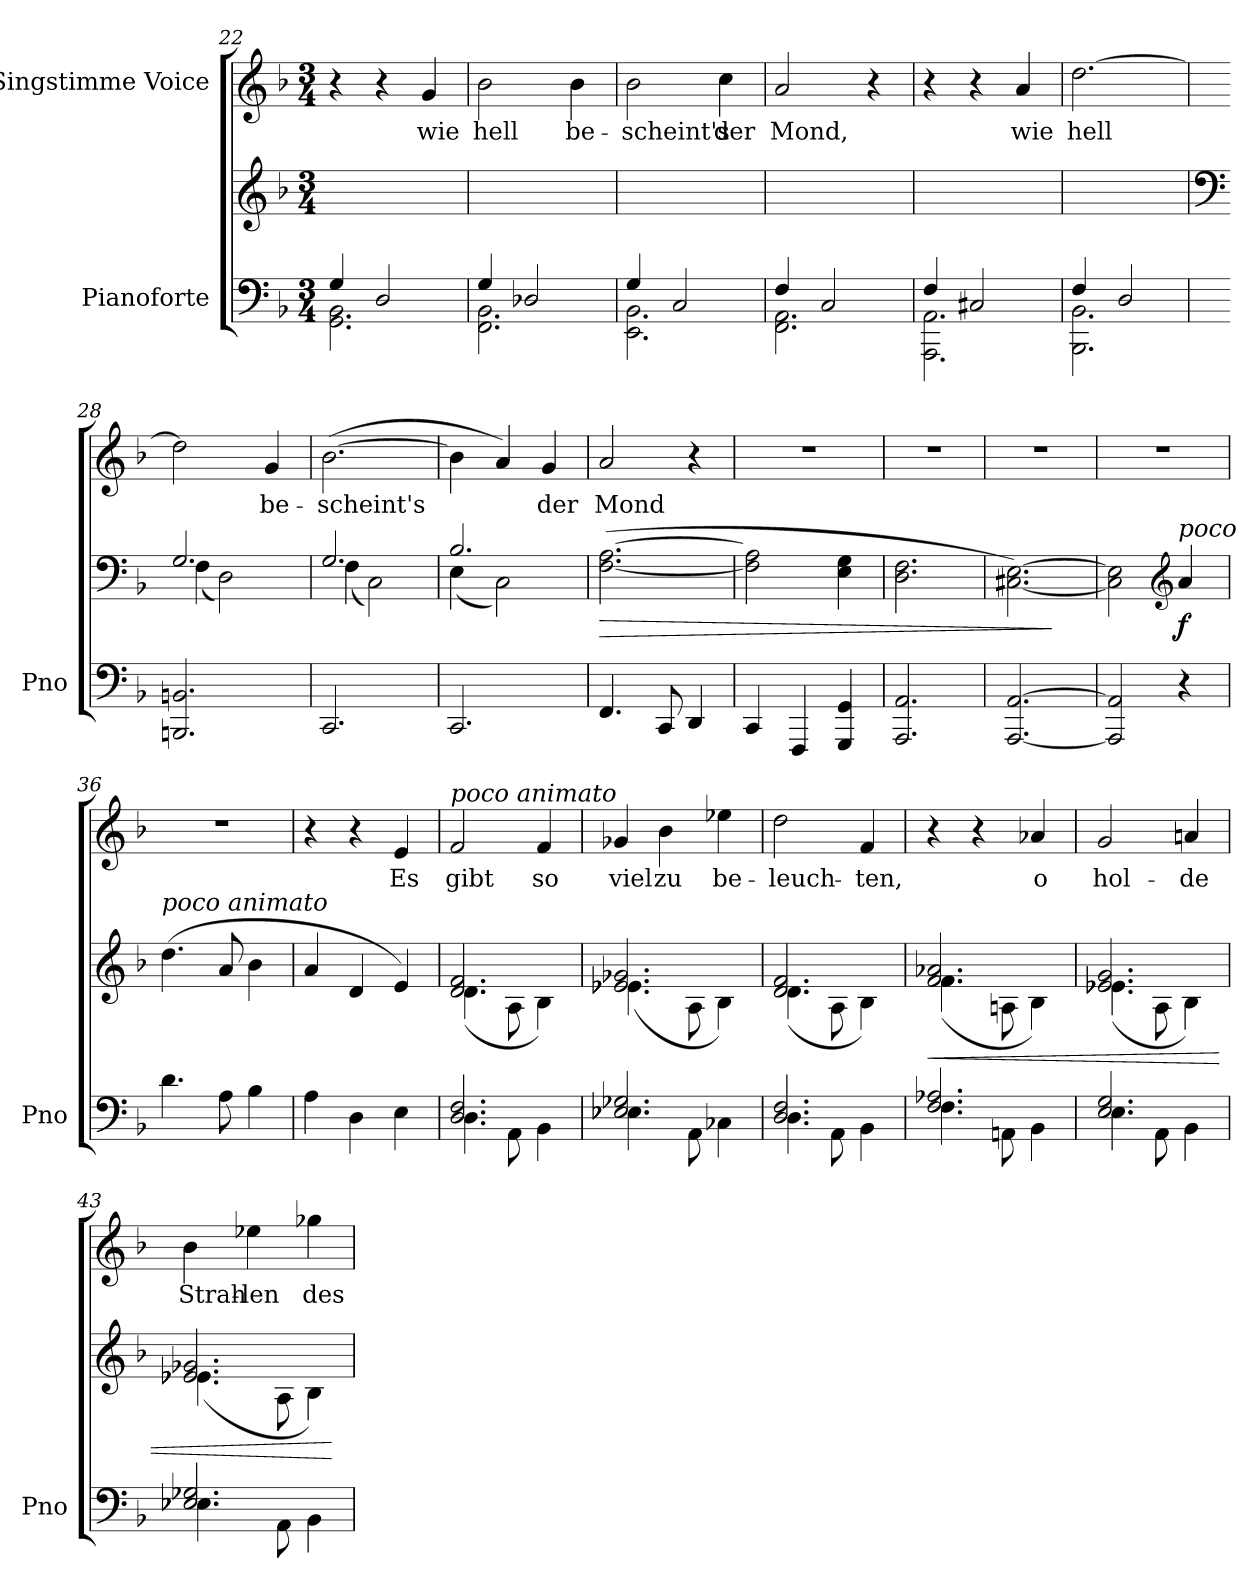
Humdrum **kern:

**kern	**kern	**dynam	**kern	**text
*part2	*part2	*part2	*part1	*part1
*staff3	*staff2	*staff2/3	*staff1	*staff1
*I"Pianoforte	*	*	*I"Singstimme Voice	*
*I'Pno	*	*	*	*
*clefF4	*clefG2	*	*clefG2	*
*k[b-]	*k[b-]	*	*k[b-]	*
*M3/4	*M3/4	*	*M3/4	*
=22	=22	=22	=22	=22
*^	*	*	*	*
4G/	2.GG\ 2.BB-\	2.ryy	.	4r	.
2D/	.	.	.	4r	.
.	.	.	.	4g/	wie
=23	=23	=23	=23	=23	=23
4G/	2.FF\ 2.BB-\	2.ryy	.	2b-\	hell
2D-X/	.	.	.	.	.
.	.	.	.	4b-\	be-
=24	=24	=24	=24	=24	=24
4G/	2.EE\ 2.BB-\	2.ryy	.	2b-\	-scheint's
2C/	.	.	.	.	.
.	.	.	.	4cc\	der
=25	=25	=25	=25	=25	=25
4F/	2.FF\ 2.AA\	2.ryy	.	2a/	Mond,
2C/	.	.	.	.	.
.	.	.	.	4r	.
=26	=26	=26	=26	=26	=26
4F/	2.AAA\ 2.AA\	2.ryy	.	4r	.
2C#X/	.	.	.	4r	.
.	.	.	.	4a/	wie
=27	=27	=27	=27	=27	=27
4F/	2.BBB-\ 2.BB-\	2.ryy	.	[2.dd\	hell
2D/	.	.	.	.	.
*v	*v	*	*	*	*
=28	=28	=28	=28	=28
*	*clefF4	*	*	*
*	*^	*	*	*
2.BBBn/ 2.BBn/	2.G/	(4F\	.	2dd\]	.
.	.	2D\)	.	.	.
.	.	.	.	4g/	be-
=29	=29	=29	=29	=29	=29
2.CC/	2.G/	(4F\	.	([2.b-\	-scheint's
.	.	2C\)	.	.	.
=30	=30	=30	=30	=30	=30
2.CC/	2.B-/	(4E\	.	4b-\]	.
.	.	2C\)	.	4a/)	.
.	.	.	.	4g/	der
*	*v	*v	*	*	*
=31	=31	=31	=31	=31
!	!	!LO:HP:b	!	!
4.FF/	([2.F\ [2.A\	>	2a/	Mond
8CC/	.	.	.	.
4DD/	.	.	4r	.
=32	=32	=32	=32	=32
4CC/	2F\] 2A\]	.	2.r	.
4FFF/	.	.	.	.
4GGG/ 4GG/	4E\ 4G\	.	.	.
=33	=33	=33	=33	=33
2.AAA/ 2.AA/	2.D\ 2.F\	.	2.r	.
=34	=34	=34	=34	=34
[2.AAA/ [2.AA/	[2.C#X\ [2.E\)	.	2.r	.
.	.	]	.	.
=35	=35	=35	=35	=35
2AAA/] 2AA/]	2C#\] 2E\]	.	2.r	.
*	*clefG2	*	*	*
!	!LO:TX:i:t=poco	!	!	!
!	!	!LO:DY:b	!	!
4r	4a/	f	.	.
=36	=36	=36	=36	=36
!	!LO:TX:i:t=poco animato	!	!	!
4.d\	(4.dd\	.	2.r	.
8A\	8a/	.	.	.
4B-\	4b-\	.	.	.
=37	=37	=37	=37	=37
4A\	4a/	.	4r	.
4D\	4d/	.	4r	.
4E\	4e/)	.	4e/	Es
=38	=38	=38	=38	=38
*^	*^	*	*	*
!	!	!	!	!	!LO:TX:a:i:t=poco animato	!
2.D/ 2.F/	4.D\	2.d/ 2.f/	(4.d\	.	2f/	gibt
.	8AA\	.	8A\	.	.	.
.	4BB-\	.	4B-\)	.	4f/	so
=39	=39	=39	=39	=39	=39	=39
2.E-X/ 2.G-X/	4.E-\	2.e-X/ 2.g-X/	(4.e-\	.	4g-X/	viel
.	.	.	.	.	4b-\	zu
.	8AA\	.	8A\	.	.	.
.	4C-X\	.	4B-\)	.	4ee-X\	be-
=40	=40	=40	=40	=40	=40	=40
2.D/ 2.F/	4.D\	2.d/ 2.f/	(4.d\	.	2dd\	-leuch-
.	8AA\	.	8A\	.	.	.
.	4BB-\	.	4B-\)	.	4f/	-ten,
=41	=41	=41	=41	=41	=41	=41
!	!	!	!	!LO:HP:b	!	!
2.F/ 2.A-X/	4.F\	2.f/ 2.a-X/	(4.f\	<	4r	.
.	.	.	.	.	4r	.
.	8AAn\	.	8An\	.	.	.
.	4BB-\	.	4B-\)	.	4a-X/	o
=42	=42	=42	=42	=42	=42	=42
2.E/ 2.G/	4.E\	2.e-X/ 2.g/	(4.e-\	.	2g/	hol-
.	8AA\	.	8A\	.	.	.
.	4BB-\	.	4B-\)	.	4an/	-de
=43	=43	=43	=43	=43	=43	=43
2.E-X/ 2.G-X/	4.E-\	2.e-X/ 2.g-X/	(4.e-\	.	4b-\	Strah-
.	.	.	.	.	4ee-X\	-len
.	8AA\	.	8A\	.	.	.
.	4BB-\	.	4B-\)	.	4gg-X\	des
*v	*v	*	*	*	*	*
*	*v	*v	*	*	*
.	.	[	.	.
=	=	=	=	=
*-	*-	*-	*-	*-
